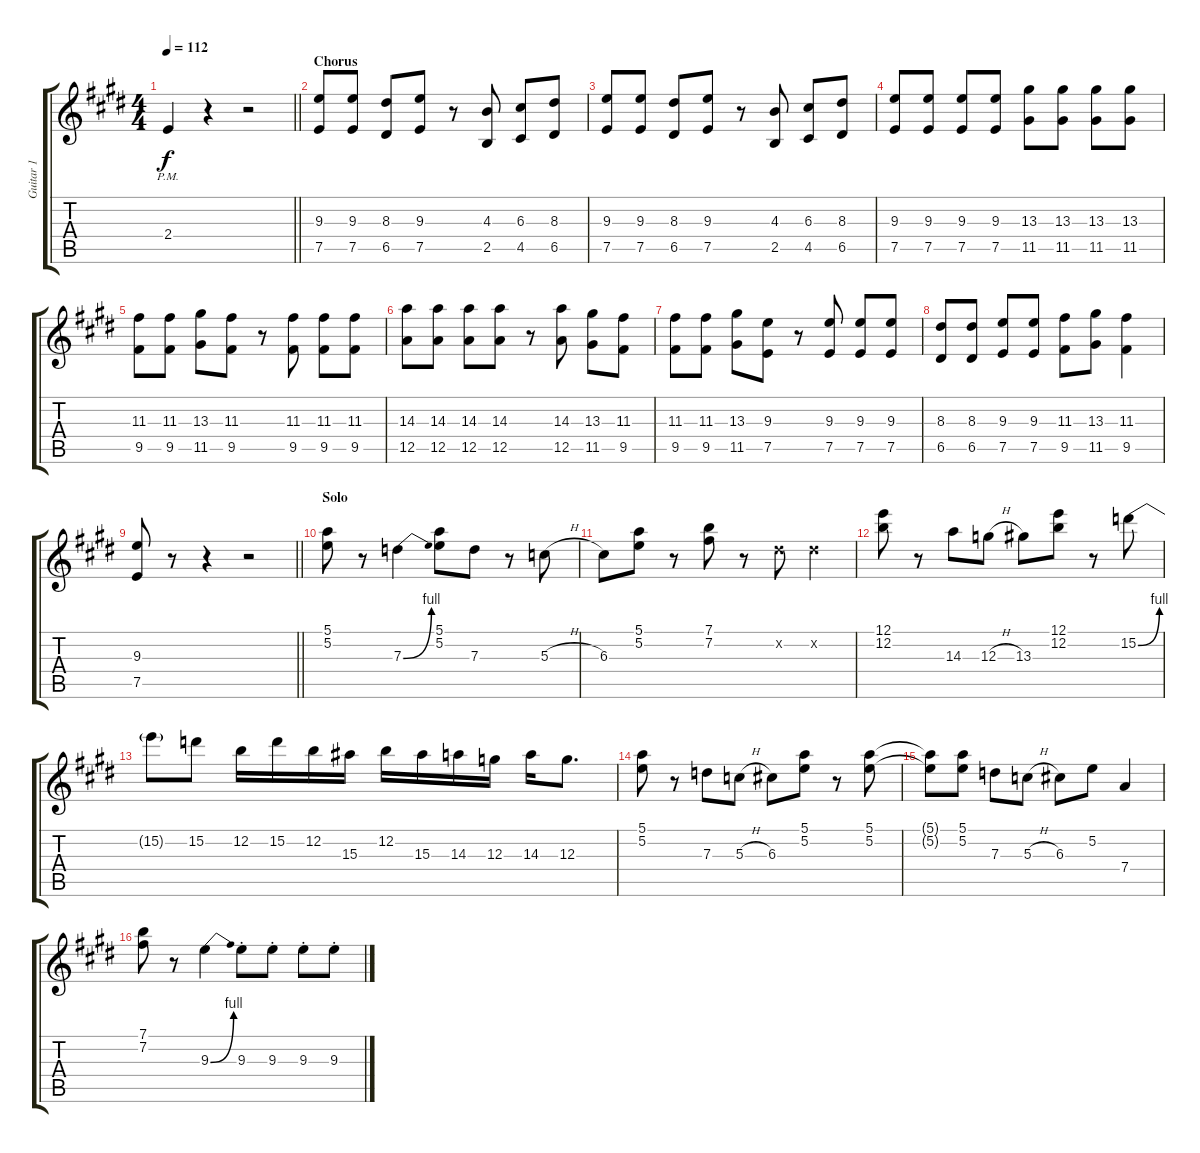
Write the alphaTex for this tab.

\track ("Guitar 1" "Guitar 1") {instrument distortionguitar}
\staff {score tabs}
\tuning (E4 B3 G3 D3 A2 E2) {hide}
\ts (4 4)
\tempo 112
\clef g2
\barLineRight lightlight
\ks e
2.4{pm}.4{dy f} r.4 r.2 |
\section ("" "Chorus")
(9.3 7.5).8 (9.3 7.5).8 (8.3 6.5).8 (9.3 7.5).8 r.8 (4.3 2.5).8 (6.3 4.5).8 (8.3 6.5).8 |
(9.3 7.5).8 (9.3 7.5).8 (8.3 6.5).8 (9.3 7.5).8 r.8 (4.3 2.5).8 (6.3 4.5).8 (8.3 6.5).8 |
(9.3 7.5).8 (9.3 7.5).8 (9.3 7.5).8 (9.3 7.5).8 (13.3 11.5).8 (13.3 11.5).8 (13.3 11.5).8 (13.3 11.5).8 |
(11.3 9.5).8 (11.3 9.5).8 (13.3 11.5).8 (11.3 9.5).8 r.8 (11.3 9.5).8 (11.3 9.5).8 (11.3 9.5).8 |
(14.3 12.5).8 (14.3 12.5).8 (14.3 12.5).8 (14.3 12.5).8 r.8 (14.3 12.5).8 (13.3 11.5).8 (11.3 9.5).8 |
(11.3 9.5).8 (11.3 9.5).8 (13.3 11.5).8 (9.3 7.5).8 r.8 (9.3 7.5).8 (9.3 7.5).8 (9.3 7.5).8 |
(8.3 6.5).8 (8.3 6.5).8 (9.3 7.5).8 (9.3 7.5).8 (11.3 9.5).8 (13.3 11.5).8 (11.3 9.5).4 |
\barLineRight lightlight
(9.3 7.5).8 r.8 r.4 r.2 |
\section ("" "Solo")
(5.1 5.2).8 r.8 7.3{be (bend 0 0 60 4)}.4 (5.1 5.2).8 7.3.8 r.8 5.3{h}.8 |
6.3.8 (5.1 5.2).8 r.8 (7.1 7.2).8 r.8 4.2{x}.8 4.2{x}.4 |
(12.1 12.2).8 r.8 14.3.8 12.3{h}.8 13.3.8 (12.1 12.2).8 r.8 15.2{be (bend 0 0 60 4)}.8 |
15.2{t}.8 15.2.8 12.2.16 15.2.16 12.2.16 15.3.16 12.2.16 15.3.16 14.3.16 12.3.16 14.3.16 12.3.8{d} |
(5.1 5.2).8 r.8 7.3.8 5.3{h}.8 6.3.8 (5.1 5.2).8 r.8 (5.1 5.2).8 |
(5.1{t} 5.2{t}).8 (5.1 5.2).8 7.3.8 5.3{h}.8 6.3.8 5.2.8 7.4.4 |
(7.1 7.2).8 r.8 9.3{be (bend 0 0 60 4)}.4 9.3{st}.8 9.3{st}.8 9.3{st}.8 9.3{st}.8
